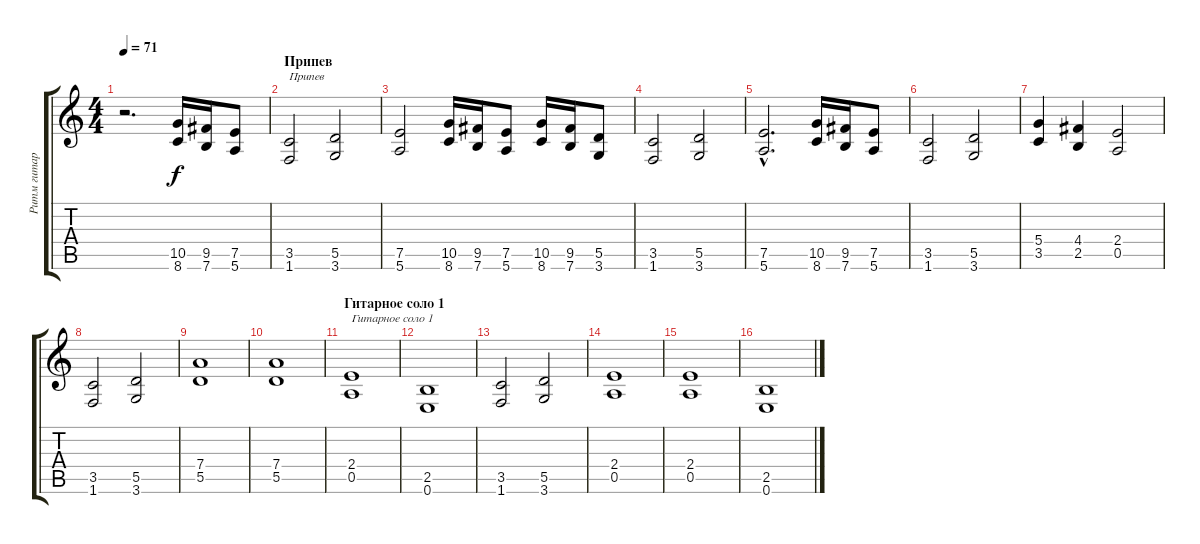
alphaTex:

\track ("Ритм гитара (dist)" "Ритм гитар") {instrument distortionguitar}
\staff {score tabs}
\tuning (E4 B3 G3 D3 A2 E2) {hide}
\ts (4 4)
\tempo 71
\clef g2
\ks c
r.2{d dy f} (10.5 8.6).16 (9.5 7.6).16 (7.5 5.6).8 |
\section ("" "Припев")
(3.5 1.6).2{txt "Припев"} (5.5 3.6).2 |
(7.5 5.6).2 (10.5 8.6).16 (9.5 7.6).16 (7.5 5.6).8 (10.5 8.6).16 (9.5 7.6).16 (5.5 3.6).8 |
(3.5 1.6).2 (5.5 3.6).2 |
(7.5{hac} 5.6{hac}).2{d} (10.5 8.6).16 (9.5 7.6).16 (7.5 5.6).8 |
(3.5 1.6).2 (5.5 3.6).2 |
(5.4 3.5).4 (4.4 2.5).4 (2.4 0.5).2 |
(3.5 1.6).2 (5.5 3.6).2 |
(7.4 5.5).1 |
(7.4 5.5).1 |
\section ("" "Гитарное соло 1")
(2.4 0.5).1{txt "Гитарное соло 1"} |
(2.5 0.6).1 |
(3.5 1.6).2 (5.5 3.6).2 |
(2.4 0.5).1 |
(2.4 0.5).1 |
(2.5 0.6).1
